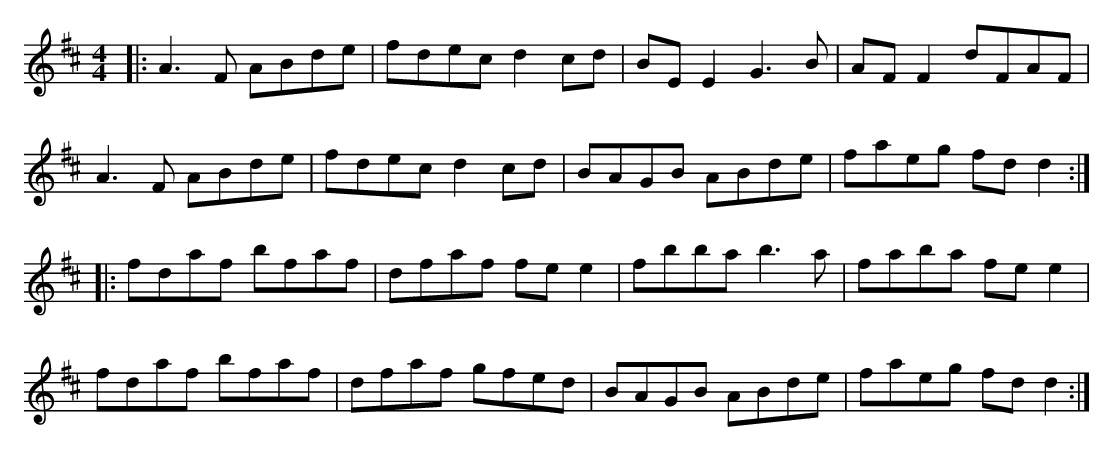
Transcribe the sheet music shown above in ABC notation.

X:1
M:4/4
K:D
|:A3F ABde|fdec d2cd|BE E2 G3B|AF F2 dFAF|
A3F ABde|fdec d2cd|BAGB ABde|faeg fdd2:|
|:fdaf bfaf|dfaf fee2|fbba b3a|faba fe e2|
fdaf bfaf|dfaf gfed|BAGB ABde|faeg fdd2:|
